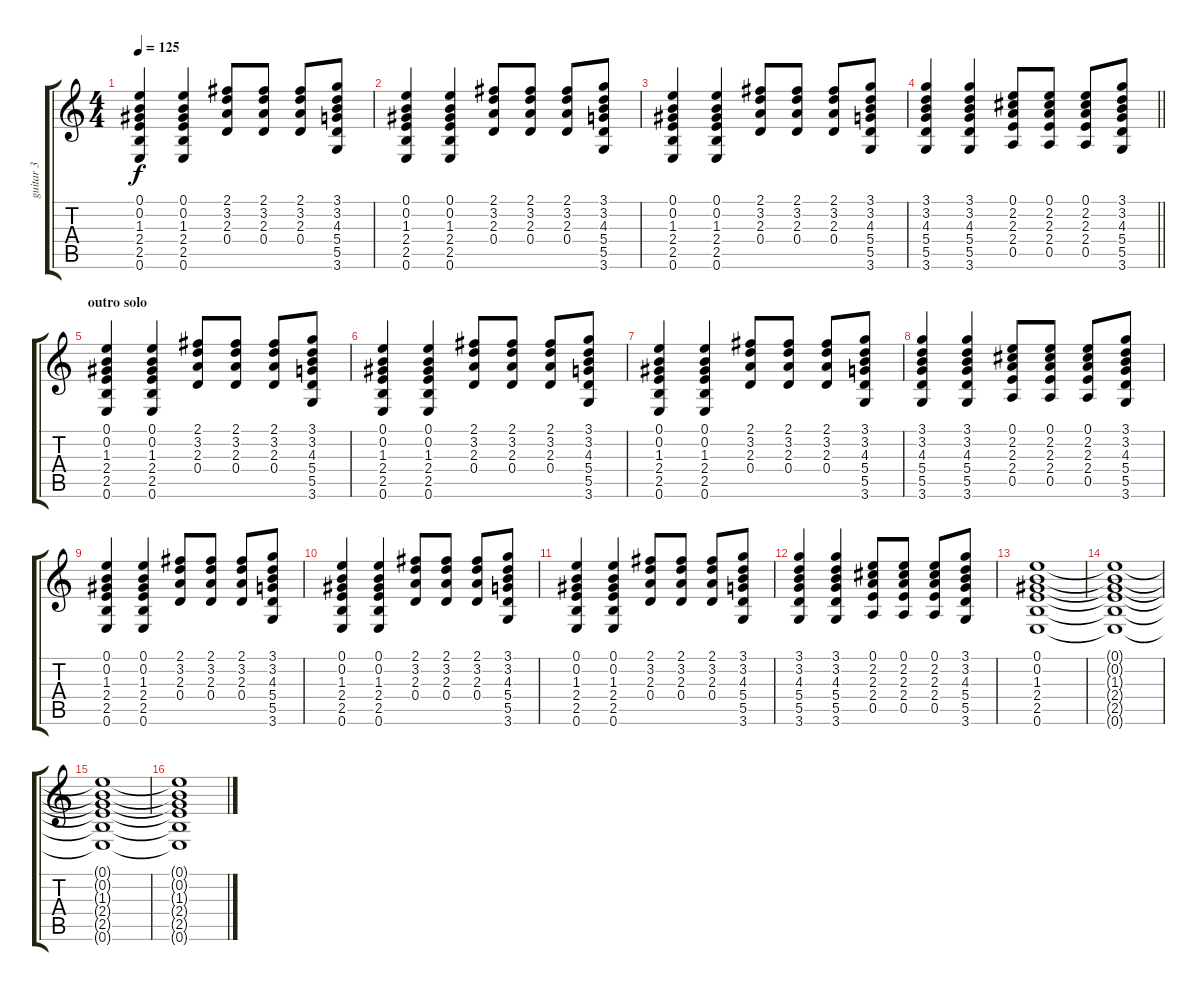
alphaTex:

\track ("guitar 3" "guitar 3") {instrument acousticguitarsteel}
\staff {score tabs}
\tuning (E4 B3 G3 D3 A2 E2) {hide}
\ts (4 4)
\tempo 125
\clef g2
\ks c
(0.1 0.2 1.3 2.4 2.5 0.6).4{dy f} (0.1 0.2 1.3 2.4 2.5 0.6).4 (2.1 3.2 2.3 0.4).8 (2.1 3.2 2.3 0.4).8 (2.1 3.2 2.3 0.4).8 (3.1 3.2 4.3 5.4 5.5 3.6).8 |
(0.1 0.2 1.3 2.4 2.5 0.6).4 (0.1 0.2 1.3 2.4 2.5 0.6).4 (2.1 3.2 2.3 0.4).8 (2.1 3.2 2.3 0.4).8 (2.1 3.2 2.3 0.4).8 (3.1 3.2 4.3 5.4 5.5 3.6).8 |
(0.1 0.2 1.3 2.4 2.5 0.6).4 (0.1 0.2 1.3 2.4 2.5 0.6).4 (2.1 3.2 2.3 0.4).8 (2.1 3.2 2.3 0.4).8 (2.1 3.2 2.3 0.4).8 (3.1 3.2 4.3 5.4 5.5 3.6).8 |
\barLineRight lightlight
(3.1 3.2 4.3 5.4 5.5 3.6).4 (3.1 3.2 4.3 5.4 5.5 3.6).4 (0.1 2.2 2.3 2.4 0.5).8 (0.1 2.2 2.3 2.4 0.5).8 (0.1 2.2 2.3 2.4 0.5).8 (3.1 3.2 4.3 5.4 5.5 3.6).8 |
\section ("" "outro solo")
(0.1 0.2 1.3 2.4 2.5 0.6).4 (0.1 0.2 1.3 2.4 2.5 0.6).4 (2.1 3.2 2.3 0.4).8 (2.1 3.2 2.3 0.4).8 (2.1 3.2 2.3 0.4).8 (3.1 3.2 4.3 5.4 5.5 3.6).8 |
(0.1 0.2 1.3 2.4 2.5 0.6).4 (0.1 0.2 1.3 2.4 2.5 0.6).4 (2.1 3.2 2.3 0.4).8 (2.1 3.2 2.3 0.4).8 (2.1 3.2 2.3 0.4).8 (3.1 3.2 4.3 5.4 5.5 3.6).8 |
(0.1 0.2 1.3 2.4 2.5 0.6).4 (0.1 0.2 1.3 2.4 2.5 0.6).4 (2.1 3.2 2.3 0.4).8 (2.1 3.2 2.3 0.4).8 (2.1 3.2 2.3 0.4).8 (3.1 3.2 4.3 5.4 5.5 3.6).8 |
(3.1 3.2 4.3 5.4 5.5 3.6).4 (3.1 3.2 4.3 5.4 5.5 3.6).4 (0.1 2.2 2.3 2.4 0.5).8 (0.1 2.2 2.3 2.4 0.5).8 (0.1 2.2 2.3 2.4 0.5).8 (3.1 3.2 4.3 5.4 5.5 3.6).8 |
(0.1 0.2 1.3 2.4 2.5 0.6).4 (0.1 0.2 1.3 2.4 2.5 0.6).4 (2.1 3.2 2.3 0.4).8 (2.1 3.2 2.3 0.4).8 (2.1 3.2 2.3 0.4).8 (3.1 3.2 4.3 5.4 5.5 3.6).8 |
(0.1 0.2 1.3 2.4 2.5 0.6).4 (0.1 0.2 1.3 2.4 2.5 0.6).4 (2.1 3.2 2.3 0.4).8 (2.1 3.2 2.3 0.4).8 (2.1 3.2 2.3 0.4).8 (3.1 3.2 4.3 5.4 5.5 3.6).8 |
(0.1 0.2 1.3 2.4 2.5 0.6).4 (0.1 0.2 1.3 2.4 2.5 0.6).4 (2.1 3.2 2.3 0.4).8 (2.1 3.2 2.3 0.4).8 (2.1 3.2 2.3 0.4).8 (3.1 3.2 4.3 5.4 5.5 3.6).8 |
(3.1 3.2 4.3 5.4 5.5 3.6).4 (3.1 3.2 4.3 5.4 5.5 3.6).4 (0.1 2.2 2.3 2.4 0.5).8 (0.1 2.2 2.3 2.4 0.5).8 (0.1 2.2 2.3 2.4 0.5).8 (3.1 3.2 4.3 5.4 5.5 3.6).8 |
(0.1 0.2 1.3 2.4 2.5 0.6).1 |
(0.1{t} 0.2{t} 1.3{t} 2.4{t} 2.5{t} 0.6{t}).1 |
(0.1{t} 0.2{t} 1.3{t} 2.4{t} 2.5{t} 0.6{t}).1 |
(0.1{t} 0.2{t} 1.3{t} 2.4{t} 2.5{t} 0.6{t}).1
